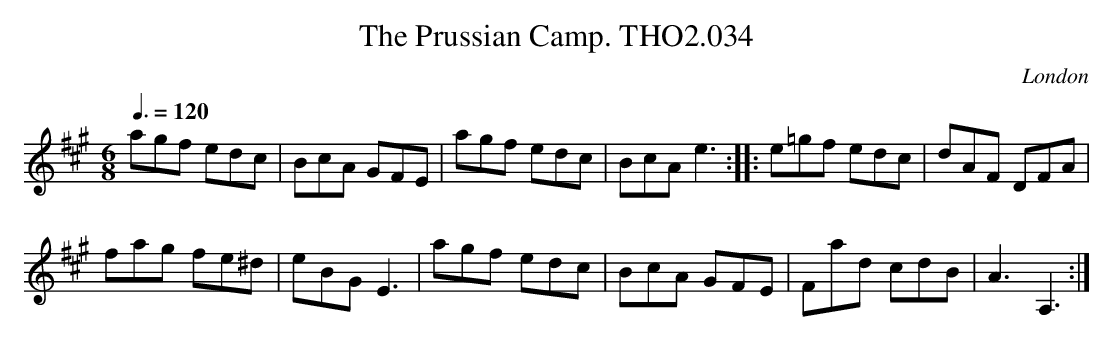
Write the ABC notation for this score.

X:1
T:Prussian Camp. THO2.034, The
O:London
M:6/8
L:1/8
Q:3/8=120
K:A
agf edc|BcA GFE|agf edc|BcA e3::e=gf edc|dAF DFA|
fag fe^d|eBG E3|agf edc|BcA GFE|Fad cdB|A3 A,3:|
